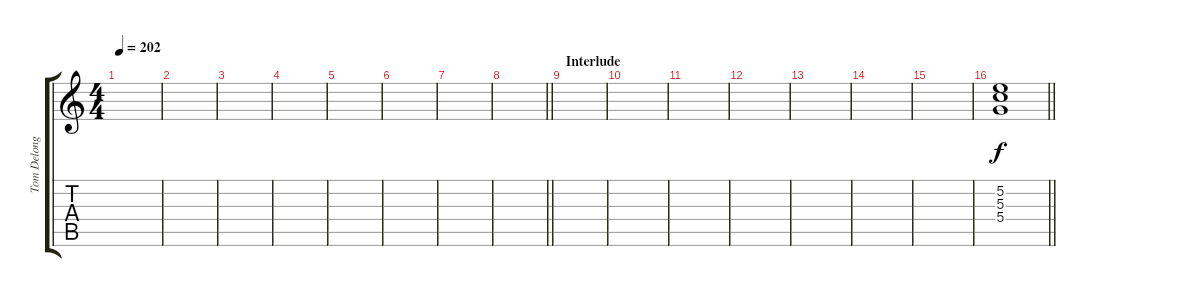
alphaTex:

\track ("Tom Delonge - Guitar" "Tom Delong") {instrument acousticguitarsteel}
\staff {score tabs}
\tuning (E4 B3 G3 D3 A2 E2) {hide}
\ts (4 4)
\tempo 202
\clef g2
\ks c
|
|
|
|
|
|
|
\barLineRight lightlight
|
\section ("" "Interlude")
|
|
|
|
|
|
|
\barLineRight lightlight
(5.2 5.3 5.4).1
